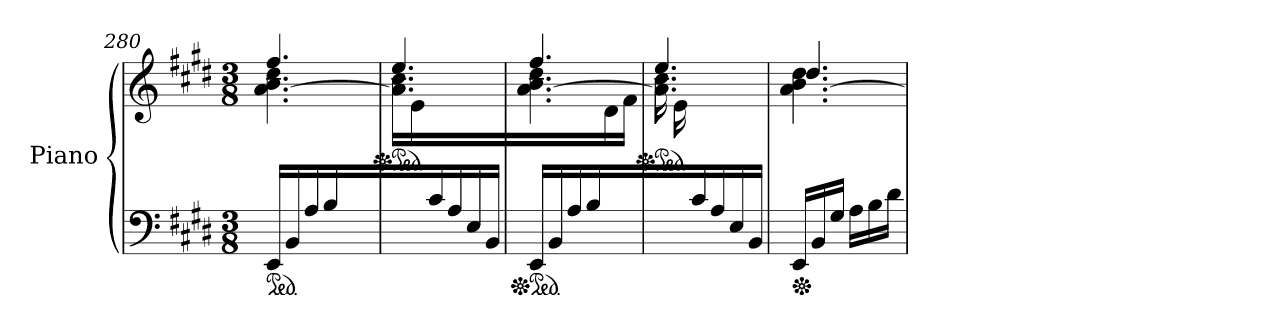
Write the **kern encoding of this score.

**kern	**kern
*part1	*part1
*staff2	*staff1
*I"Piano	*
*I'Pno.	*
*clefF4	*clefG2
*k[f#c#g#d#]	*k[f#c#g#d#]
*M3/8	*M3/8
*ped	*
=280	=280
*	*^
*	*	*^
16EE/LL	[4.a\ 4.b\ 4.dd#\	4.ff#~/	4ryy
16BB/	.	.	.
16A/	.	.	.
16B/	.	.	.
8ryy	.	.	16d#\
.	.	.	16f#\JJ
=281	=281	=281	=281
*	*Xped	*	*
*	*ped	*	*
8ryy	4.a\] 4.cc#\	4.ee~/	16a\LL
.	.	.	16e\
16c#/	.	.	4ryy
16A/	.	.	.
16E/	.	.	.
16BB/JJ	.	.	.
!!LO:LB:g=z	!!	!!
=282	=282	=282	=282
*Xped	*	*	*
*ped	*	*	*
16EE/LL	[4.a\ 4.b\ 4.dd#\	4.ff#~/	4ryy
16BB/	.	.	.
16A/	.	.	.
16B/	.	.	.
8ryy	.	.	16d#\
.	.	.	16f#\JJ
=283	=283	=283	=283
*	*Xped	*	*
*	*ped	*	*
8ryy	4.a\] 4.cc#\	4.ee~/	16a\LL
.	.	.	16e\
16c#/	.	.	4ryy
16A/	.	.	.
16E/	.	.	.
16BB/JJ	.	.	.
*	*v	*v	*v
=284	=284
*Xped	*
*	*^
16EE/LL	[4.a\ 4.b\ 4.dd#\	4.dd#/
16BB/	.	.
16G#/JJ	.	.
16A\LL	.	.
16B\	.	.
16d#\JJ	.	.
*	*v	*v
=	=
*-	*-
